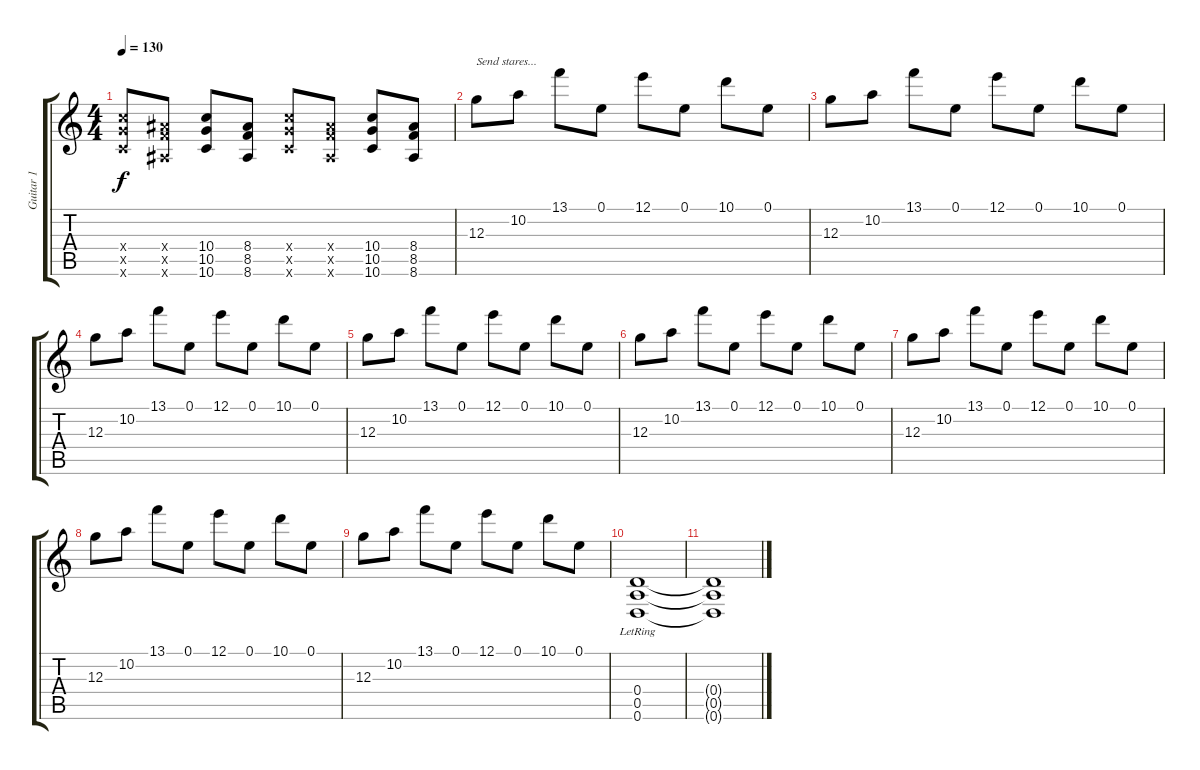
\track ("Guitar 1" "Guitar 1") {instrument acousticguitarsteel}
\staff {score tabs}
\tuning (E4 B3 G3 D3 A2 D2) {hide}
\ts (4 4)
\tempo 130
\clef g2
\ks c
(10.4{x} 10.5{x} 10.6{x}).8{dy f} (8.4{x} 8.5{x} 8.6{x}).8 (10.4 10.5 10.6).8 (8.4 8.5 8.6).8 (10.4{x} 10.5{x} 10.6{x}).8 (8.4{x} 8.5{x} 8.6{x}).8 (10.4 10.5 10.6).8 (8.4 8.5 8.6).8 |
12.3.8{txt "Send stares..."} 10.2.8 13.1.8 0.1.8 12.1.8 0.1.8 10.1.8 0.1.8 |
12.3.8 10.2.8 13.1.8 0.1.8 12.1.8 0.1.8 10.1.8 0.1.8 |
12.3.8 10.2.8 13.1.8 0.1.8 12.1.8 0.1.8 10.1.8 0.1.8 |
12.3.8 10.2.8 13.1.8 0.1.8 12.1.8 0.1.8 10.1.8 0.1.8 |
12.3.8 10.2.8 13.1.8 0.1.8 12.1.8 0.1.8 10.1.8 0.1.8 |
12.3.8 10.2.8 13.1.8 0.1.8 12.1.8 0.1.8 10.1.8 0.1.8 |
12.3.8 10.2.8 13.1.8 0.1.8 12.1.8 0.1.8 10.1.8 0.1.8 |
12.3.8 10.2.8 13.1.8 0.1.8 12.1.8 0.1.8 10.1.8 0.1.8 |
(0.4{lr} 0.5{lr} 0.6{lr}).1 |
(0.4{t} 0.5{t} 0.6{t}).1
